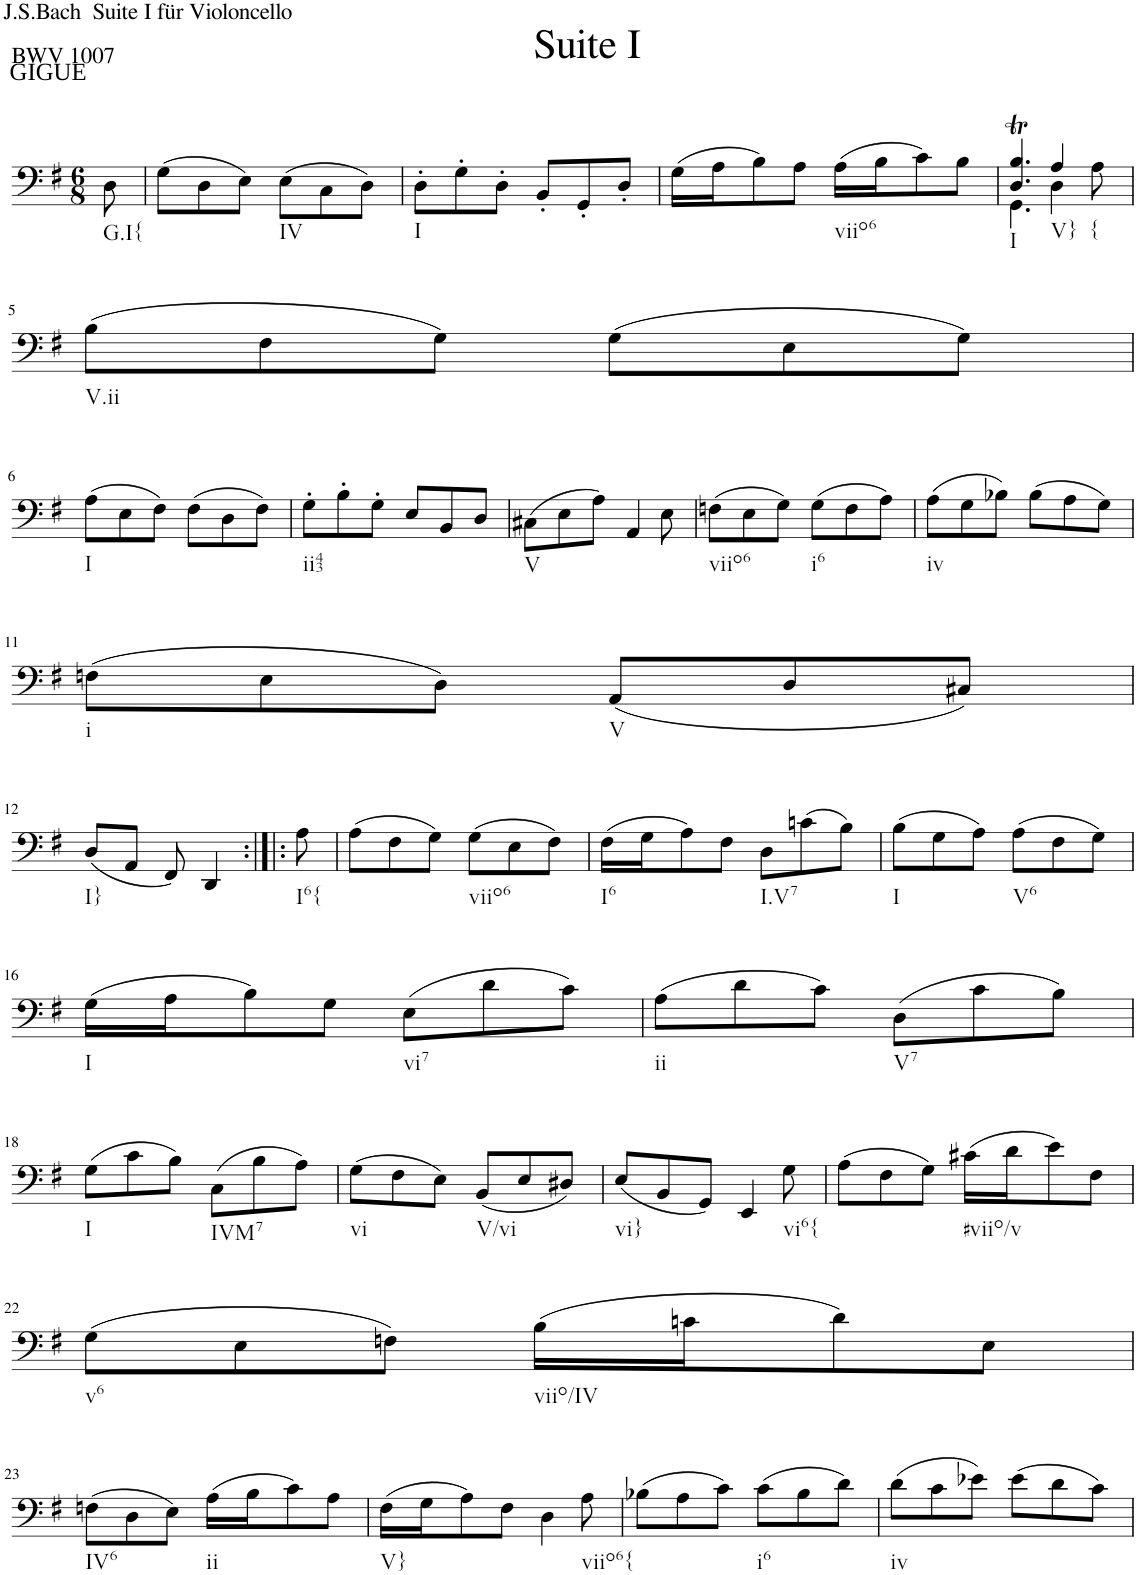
**kern
*part1
*staff1
*I"unbenannt
*clefF4
*k[f#]
*M6/8
=
!LO:TX:a:t=GIGUE
!LO:TX:b:t=G.I{
8D\
=1
(8G\L
8D\
8E\J)
!LO:TX:b:t=IV
(8E\L
8C\
8D\J)
=2
!LO:TX:b:t=I
8D'\L
8G'\
8D'\J
8BB'/L
8GG'/
8D'/J
=3
(16G\LL
16A\J
8B\)
8A\J
!LO:TX:b:t=viio6
(16A\LL
16B\J
8c\)
8B\J
=4
*^
*	*^
!LO:TX:b:t=I	!	!
4.Bt/	4.GG\	4.D/
!LO:TX:b:t=V}	!	!
4A/	4D\	4.ryy
!LO:TX:b:t={	!	!
8A\	8ryy	.
*	*v	*v
!!LO:LB:g=z
=5	=5
!LO:TX:b:t=V.ii	!
*v	*v
(8B\L
8F#\
8G\J)
(8G\L
8E\
8G\J)
!!LO:LB:g=z
=6
!LO:TX:b:t=I
(8A\L
8E\
8F#\J)
(8F#\L
8D\
8F#\J)
=7
!LO:TX:b:t=ii43
8G'\L
8B'\
8G'\J
8E/L
8BB/
8D/J
=8
!LO:TX:b:t=V
(8C#X\L
8E\
8A\J)
4AA/
8E\
=9
!LO:TX:b:t=viio6
(8Fn\L
8E\
8G\J)
!LO:TX:b:t=i6
(8G\L
8F\
8A\J)
=10
!LO:TX:b:t=iv
(8A\L
8G\
8B-X\J)
(8B-\L
8A\
8G\J)
!!LO:LB:g=z
=11
!LO:TX:b:t=i
(8Fn\L
8E\
8D\J)
!LO:TX:b:t=V
(8AA/L
8D/
8C#X/J)
!!LO:LB:g=z
=12
!LO:TX:b:t=I}
(8D/L
8AA/J
8FF#/)
4DD/
=12X1:|!|:
!LO:TX:b:t=I6{
8A\
=13
(8A\L
8F#\
8G\J)
!LO:TX:b:t=viio6
(8G\L
8E\
8F#\J)
=14
!LO:TX:b:t=I6
(16F#\LL
16G\J
8A\)
8F#\J
!LO:TX:b:t=I.V7
8D\L
(8cn\
8B\J)
=15
!LO:TX:b:t=I
(8B\L
8G\
8A\J)
!LO:TX:b:t=V6
(8A\L
8F#\
8G\J)
!!LO:LB:g=z
=16
!LO:TX:b:t=I
(16G\LL
16A\J
8B\)
8G\J
!LO:TX:b:t=vi7
(8E\L
8d\
8c\J)
=17
!LO:TX:b:t=ii
(8A\L
8d\
8c\J)
!LO:TX:b:t=V7
(8D\L
8c\
8B\J)
!!LO:LB:g=z
=18
!LO:TX:b:t=I
(8G\L
8c\
8B\J)
!LO:TX:b:t=IVM7
(8C\L
8B\
8A\J)
=19
!LO:TX:b:t=vi
(8G\L
8F#\
8E\J)
!LO:TX:b:t=V/vi
(8BB/L
8E/
8D#X/J)
=20
!LO:TX:b:t=vi}
(8E/L
8BB/
8GG/J)
4EE/
!LO:TX:b:t=vi6{
8G\
=21
(8A\L
8F#\
8G\J)
!LO:TX:b:t=#viio/v
(16c#X\LL
16d\J
8e\)
8F#\J
!!LO:LB:g=z
=22
!LO:TX:b:t=v6
(8G\L
8E\
8Fn\J)
!LO:TX:b:t=viio/IV
(16B\LL
16cn\J
8d\)
8E\J
!!LO:LB:g=z
=23
!LO:TX:b:t=IV6
(8Fn\L
8D\
8E\J)
!LO:TX:b:t=ii
(16A\LL
16B\J
8c\)
8A\J
=24
!LO:TX:b:t=V}
(16F#\LL
16G\J
8A\)
8F#\J
4D\
!LO:TX:b:t=viio6{
8A\
=25
(8B-X\L
8A\
8c\J)
!LO:TX:b:t=i6
(8c\L
8B-\
8d\J)
=26
!LO:TX:b:t=iv
(8d\L
8c\
8e-X\J)
(8e-\L
8d\
8c\J)
=
*-
